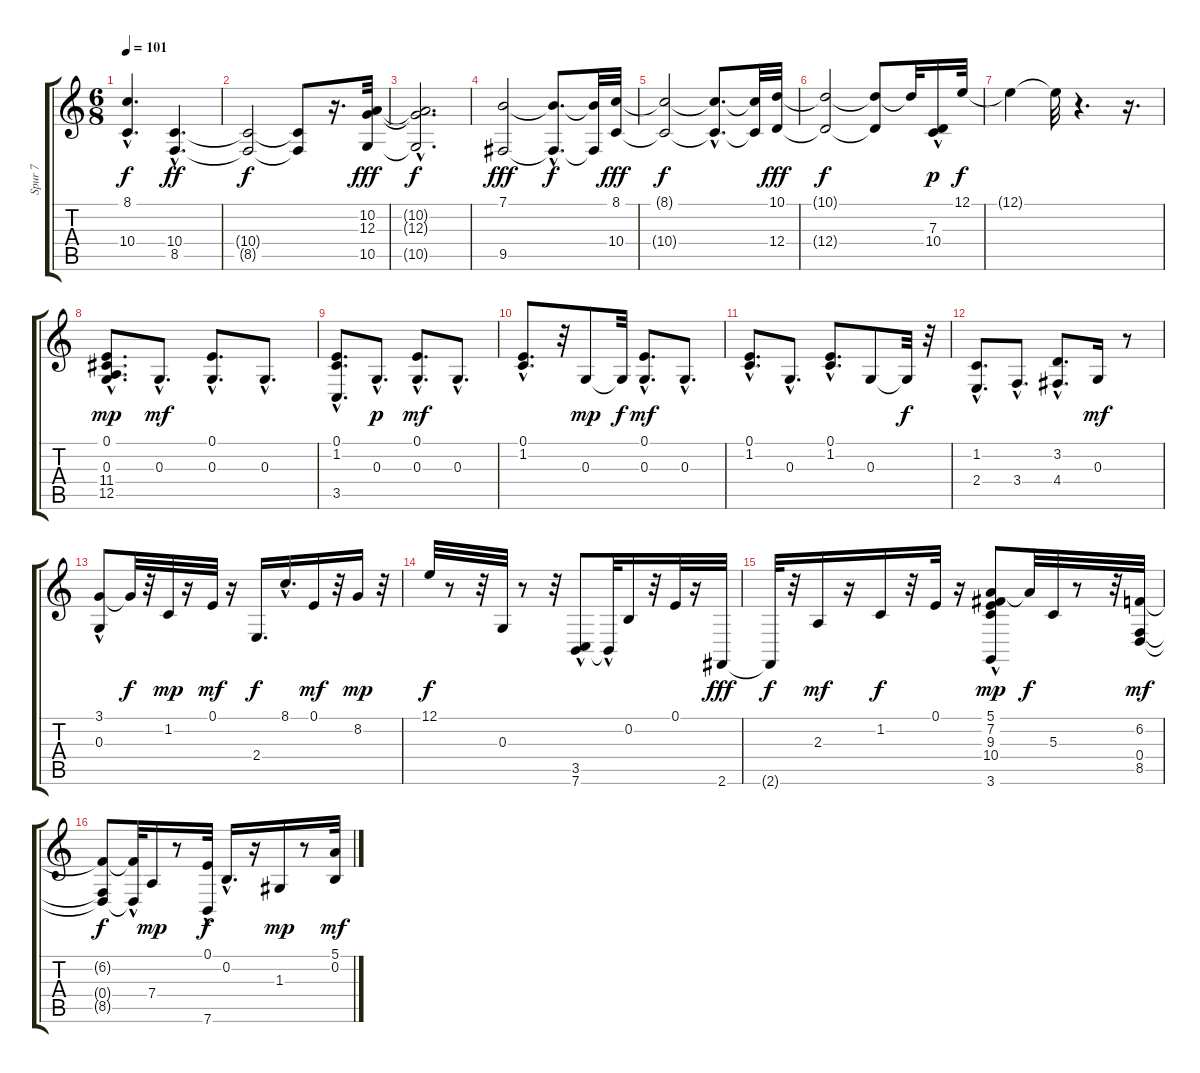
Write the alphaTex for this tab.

\track ("Spur 7" "Spur 7") {instrument acousticgrandpiano}
\staff {score tabs}
\tuning (E4 B3 G3 D3 A2 E2) {hide}
\ts (6 8)
\tempo 101
\clef g2
\ks c
(8.1{t} 10.4{hac t}).4{d dy f} (10.4{hac} 8.5{hac}).4{d dy ff} |
(10.4{t} 8.5{t}).2{dy f} (10.4{t} 8.5{t}).8 r.16{d} (10.2 12.3 10.5).32{dy fff} |
(10.2{t} 12.3{hac t} 10.5{t}).2{d dy f} |
(7.1 9.5).2{dy fff} (7.1{hac t} 9.5{hac t}).8{d dy f} (7.1{t} 9.5{t}).32 (8.1 10.4).32{dy fff} |
(8.1{t} 10.4{t}).2{dy f} (8.1{hac t} 10.4{hac t}).8{d} (8.1{t} 10.4{t}).32 (10.1 12.4).32{dy fff} |
(10.1{t} 12.4{t}).2{dy f} (10.1{t} 12.4{t}).8 10.1{t}.32 (7.3 10.4{hac}).16{dy p} 12.1.32{dy f} |
12.1{t}.4 12.1{t}.32 r.4{d} r.16{d} |
(0.1{hac} 0.3 11.4 12.5).8{d dy mp} 0.3{hac}.8{d dy mf} (0.1{hac} 0.3).8{d} 0.3{hac}.8{d} |
(0.1{hac} 1.2{hac} 3.5).8{d} 0.3{hac}.8{d dy p} (0.1{hac} 0.3{hac}).8{d dy mf} 0.3{hac}.8{d} |
(0.1{hac} 1.2{hac}).8{d} r.32 0.3.8{dy mp} 0.3{t}.32{dy f} (0.1{hac} 0.3).8{d dy mf} 0.3{hac}.8{d} |
(0.1{hac} 1.2).8{d} 0.3{hac}.8{d} (0.1{hac} 1.2).8{d} 0.3.8 0.3{t}.32{dy f} r.32 |
(1.2{hac} 2.4{hac}).8{d} 3.4{hac}.8{d} (3.2{hac} 4.4{hac}).8{d} 0.3.16{dy mf} r.8 |
(3.1 0.3{hac}).8 3.1{t}.32{dy f} r.32 1.2.32{dy mp} r.16 0.1.32{dy mf} r.16 2.4.16{d dy f} 8.1{hac}.16{d} 0.1.16{dy mf} r.32 8.2.16{dy mp} r.32 |
12.1.32{dy f} r.8 r.32 0.3.32 r.8 r.32 (3.5{hac} 7.6).8 7.6{hac t}.32 0.2.16 r.32 0.1.32 r.16 2.6.32{dy fff} |
2.6{t}.32{dy f} r.32 2.3.16{dy mf} r.16 1.2.16{dy f} r.32 0.1.32 r.16 (5.1 7.2 9.3{hac} 10.4{hac} 3.6).8{dy mp} 5.1{t}.32{dy f} 5.3.32 r.8 r.32 (6.2 0.4 8.5).32{dy mf} |
(6.2{t} 0.4{t} 8.5{t}).8{dy f} (6.2{t} 0.4{hac t}).32 7.4.16{dy mp} r.8 (0.1 7.6{hac}).32{dy f} 0.2{hac}.16{d} r.16 1.3.16{dy mp} r.8 (5.1 0.2).32{dy mf}
